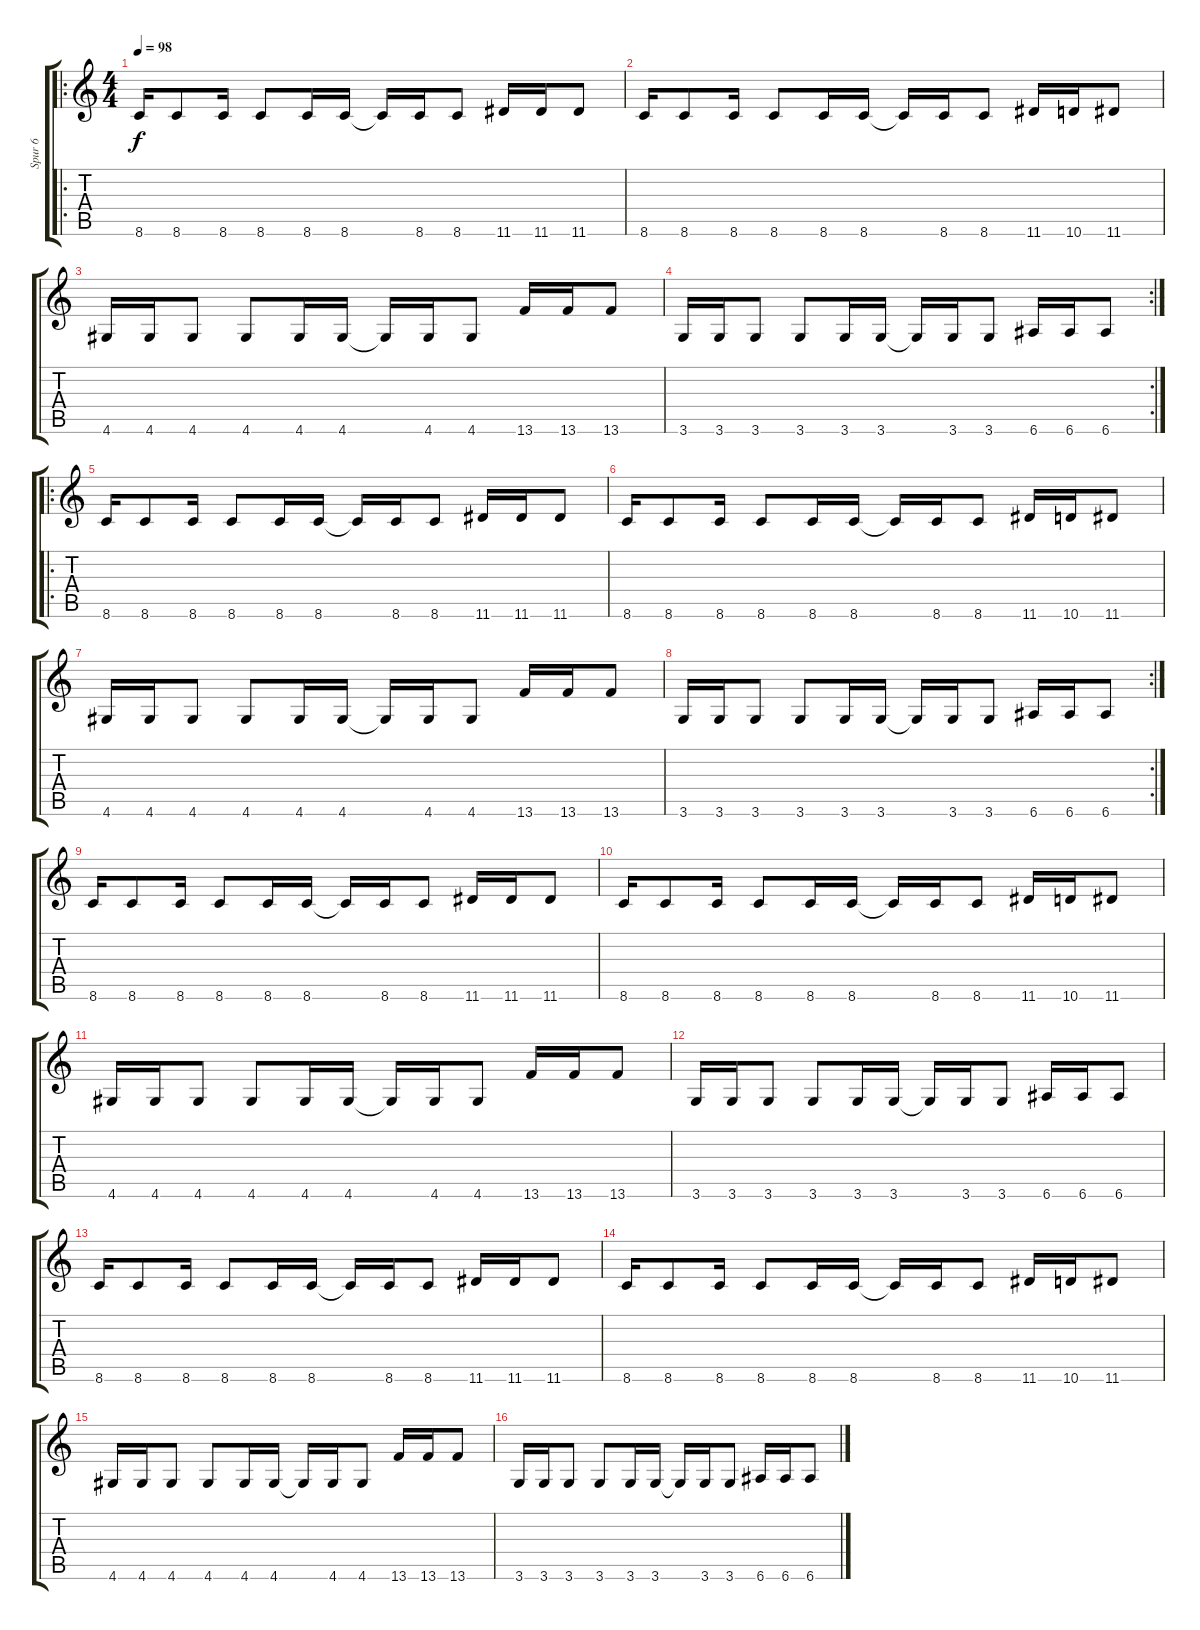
\track ("Spur 6" "Spur 6") {instrument electricbassfinger}
\staff {score tabs}
\tuning (E4 B3 G3 D3 A2 E2) {hide}
\ro
\ts (4 4)
\tempo 98
\clef g2
\ks c
8.6.16{dy f} 8.6.8 8.6.16 8.6.8 8.6.16 8.6.16 8.6{t}.16 8.6.16 8.6.8 11.6.16 11.6.16 11.6.8 |
8.6.16 8.6.8 8.6.16 8.6.8 8.6.16 8.6.16 8.6{t}.16 8.6.16 8.6.8 11.6.16 10.6.16 11.6.8 |
4.6.16 4.6.16 4.6.8 4.6.8 4.6.16 4.6.16 4.6{t}.16 4.6.16 4.6.8 13.6.16 13.6.16 13.6.8 |
\rc 2
3.6.16 3.6.16 3.6.8 3.6.8 3.6.16 3.6.16 3.6{t}.16 3.6.16 3.6.8 6.6.16 6.6.16 6.6.8 |
\ro
8.6.16 8.6.8 8.6.16 8.6.8 8.6.16 8.6.16 8.6{t}.16 8.6.16 8.6.8 11.6.16 11.6.16 11.6.8 |
8.6.16 8.6.8 8.6.16 8.6.8 8.6.16 8.6.16 8.6{t}.16 8.6.16 8.6.8 11.6.16 10.6.16 11.6.8 |
4.6.16 4.6.16 4.6.8 4.6.8 4.6.16 4.6.16 4.6{t}.16 4.6.16 4.6.8 13.6.16 13.6.16 13.6.8 |
\rc 2
3.6.16 3.6.16 3.6.8 3.6.8 3.6.16 3.6.16 3.6{t}.16 3.6.16 3.6.8 6.6.16 6.6.16 6.6.8 |
8.6.16 8.6.8 8.6.16 8.6.8 8.6.16 8.6.16 8.6{t}.16 8.6.16 8.6.8 11.6.16 11.6.16 11.6.8 |
8.6.16 8.6.8 8.6.16 8.6.8 8.6.16 8.6.16 8.6{t}.16 8.6.16 8.6.8 11.6.16 10.6.16 11.6.8 |
4.6.16 4.6.16 4.6.8 4.6.8 4.6.16 4.6.16 4.6{t}.16 4.6.16 4.6.8 13.6.16 13.6.16 13.6.8 |
3.6.16 3.6.16 3.6.8 3.6.8 3.6.16 3.6.16 3.6{t}.16 3.6.16 3.6.8 6.6.16 6.6.16 6.6.8 |
8.6.16 8.6.8 8.6.16 8.6.8 8.6.16 8.6.16 8.6{t}.16 8.6.16 8.6.8 11.6.16 11.6.16 11.6.8 |
8.6.16 8.6.8 8.6.16 8.6.8 8.6.16 8.6.16 8.6{t}.16 8.6.16 8.6.8 11.6.16 10.6.16 11.6.8 |
4.6.16 4.6.16 4.6.8 4.6.8 4.6.16 4.6.16 4.6{t}.16 4.6.16 4.6.8 13.6.16 13.6.16 13.6.8 |
3.6.16 3.6.16 3.6.8 3.6.8 3.6.16 3.6.16 3.6{t}.16 3.6.16 3.6.8 6.6.16 6.6.16 6.6.8
